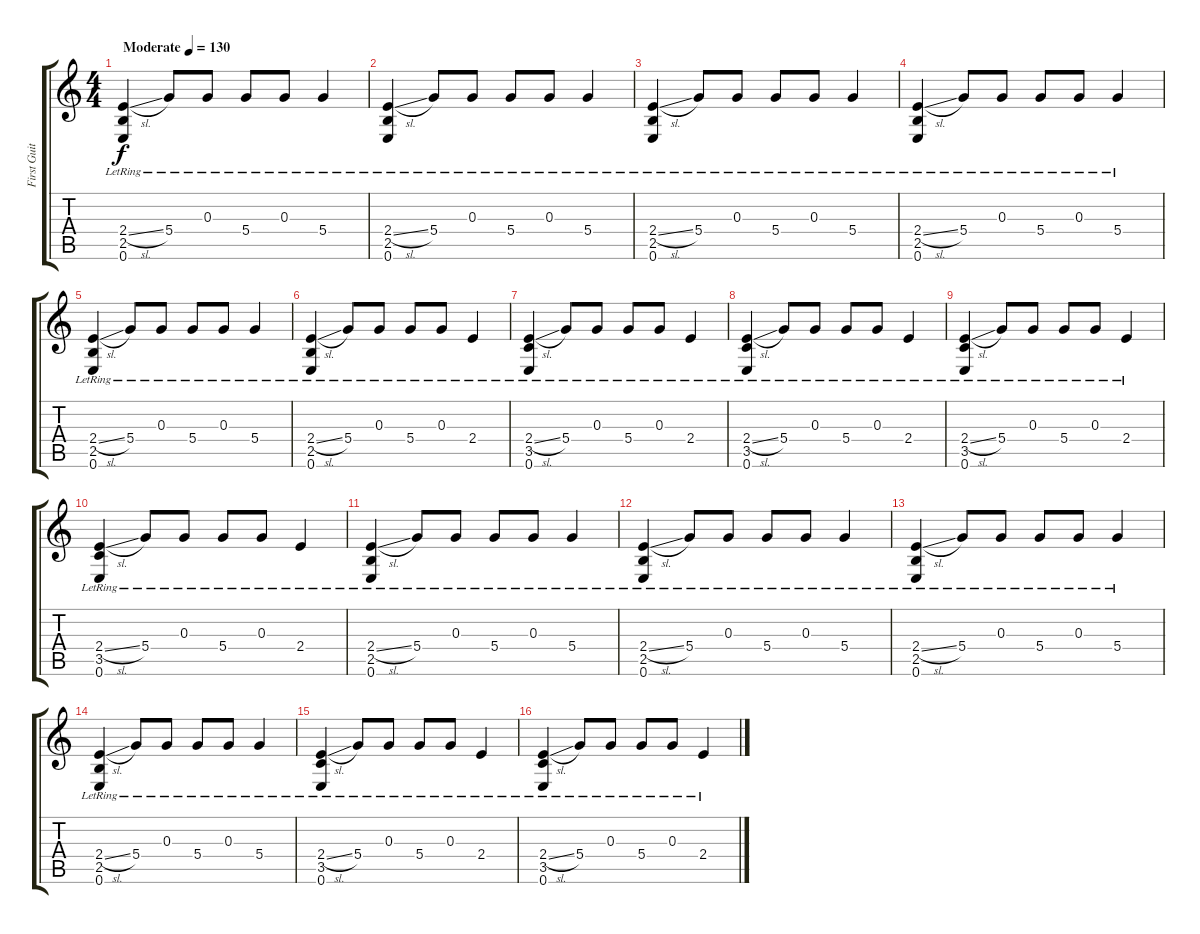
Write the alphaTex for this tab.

\track ("First Guitar" "First Guit") {instrument acousticguitarsteel}
\staff {score tabs}
\tuning (E4 B3 G3 D3 A2 E2) {hide}
\ts (4 4)
\tempo (130 "Moderate")
\clef g2
\ks c
(2.4{sl lr} 2.5{lr} 0.6{lr}).4{dy f instrument acousticguitarsteel} 5.4{lr}.8 0.3{lr}.8 5.4{lr}.8 0.3{lr}.8 5.4{lr}.4 |
(2.4{sl lr} 2.5{lr} 0.6{lr}).4 5.4{lr}.8 0.3{lr}.8 5.4{lr}.8 0.3{lr}.8 5.4{lr}.4 |
(2.4{sl lr} 2.5{lr} 0.6{lr}).4 5.4{lr}.8 0.3{lr}.8 5.4{lr}.8 0.3{lr}.8 5.4{lr}.4 |
(2.4{sl lr} 2.5{lr} 0.6{lr}).4 5.4{lr}.8 0.3{lr}.8 5.4{lr}.8 0.3{lr}.8 5.4{lr}.4 |
(2.4{sl lr} 2.5{lr} 0.6{lr}).4 5.4{lr}.8 0.3{lr}.8 5.4{lr}.8 0.3{lr}.8 5.4{lr}.4 |
(2.4{sl lr} 2.5{lr} 0.6{lr}).4 5.4{lr}.8 0.3{lr}.8 5.4{lr}.8 0.3{lr}.8 2.4{lr}.4 |
(2.4{sl lr} 3.5{lr} 0.6{lr}).4 5.4{lr}.8 0.3{lr}.8 5.4{lr}.8 0.3{lr}.8 2.4{lr}.4 |
(2.4{sl lr} 3.5{lr} 0.6{lr}).4 5.4{lr}.8 0.3{lr}.8 5.4{lr}.8 0.3{lr}.8 2.4{lr}.4 |
(2.4{sl lr} 3.5{lr} 0.6{lr}).4 5.4{lr}.8 0.3{lr}.8 5.4{lr}.8 0.3{lr}.8 2.4{lr}.4 |
(2.4{sl lr} 3.5{lr} 0.6{lr}).4 5.4{lr}.8 0.3{lr}.8 5.4{lr}.8 0.3{lr}.8 2.4{lr}.4 |
(2.4{sl lr} 2.5{lr} 0.6{lr}).4 5.4{lr}.8 0.3{lr}.8 5.4{lr}.8 0.3{lr}.8 5.4{lr}.4 |
(2.4{sl lr} 2.5{lr} 0.6{lr}).4 5.4{lr}.8 0.3{lr}.8 5.4{lr}.8 0.3{lr}.8 5.4{lr}.4 |
(2.4{sl lr} 2.5{lr} 0.6{lr}).4 5.4{lr}.8 0.3{lr}.8 5.4{lr}.8 0.3{lr}.8 5.4{lr}.4 |
(2.4{sl lr} 2.5{lr} 0.6{lr}).4 5.4{lr}.8 0.3{lr}.8 5.4{lr}.8 0.3{lr}.8 5.4{lr}.4 |
(2.4{sl lr} 3.5{lr} 0.6{lr}).4 5.4{lr}.8 0.3{lr}.8 5.4{lr}.8 0.3{lr}.8 2.4{lr}.4 |
(2.4{sl lr} 3.5{lr} 0.6{lr}).4 5.4{lr}.8 0.3{lr}.8 5.4{lr}.8 0.3{lr}.8 2.4{lr}.4
